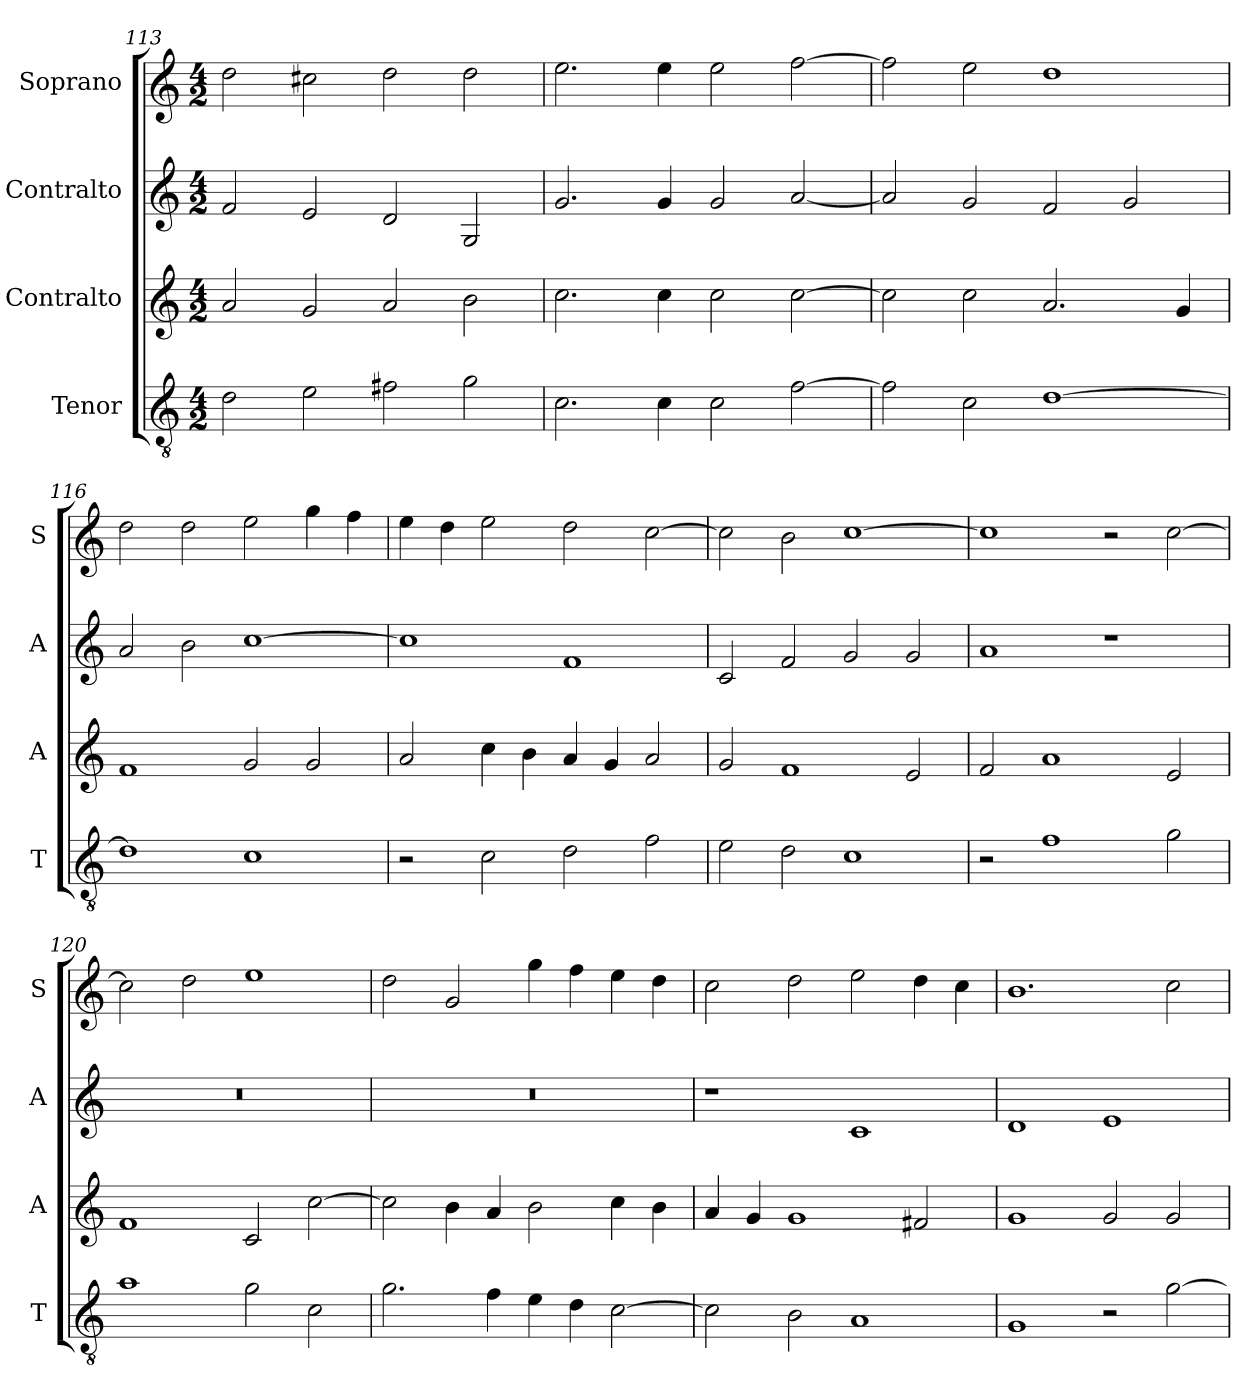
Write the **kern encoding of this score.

**kern	**kern	**kern	**kern
*part4	*part3	*part2	*part1
*staff4	*staff3	*staff2	*staff1
*I"Tenor	*I"Contralto	*I"Contralto	*I"Soprano
*I'T	*I'A	*I'A	*I'S
*clefGv2	*clefG2	*clefG2	*clefG2
*k[]	*k[]	*k[]	*k[]
*G:mix	*G:mix	*G:mix	*G:mix
*M4/2	*M4/2	*M4/2	*M4/2
=113	=113	=113	=113
2d	2a	2f	2dd
2e	2g	2e	2cc#X
2f#X	2a	2d	2dd
2g	2b	2G	2dd
=114	=114	=114	=114
2.c	2.cc	2.g	2.ee
4c	4cc	4g	4ee
2c	2cc	2g	2ee
[2f	[2cc	[2a	[2ff
=115	=115	=115	=115
2f]	2cc]	2a]	2ff]
2c	2cc	2g	2ee
[1d	2.a	2f	1dd
.	.	2g	.
.	4g	.	.
=116	=116	=116	=116
1d]	1f	2a	2dd
.	.	2b	2dd
1c	2g	[1cc	2ee
.	2g	.	4gg
.	.	.	4ff
=117	=117	=117	=117
2r	2a	1cc]	4ee
.	.	.	4dd
2c	4cc	.	2ee
.	4b	.	.
2d	4a	1f	2dd
.	4g	.	.
2f	2a	.	[2cc
=118	=118	=118	=118
2e	2g	2c	2cc]
2d	1f	2f	2b
1c	.	2g	[1cc
.	2e	2g	.
=119	=119	=119	=119
2r	2f	1a	1cc]
1f	1a	.	.
.	.	1r	2r
2g	2e	.	[2cc
=120	=120	=120	=120
1a	1f	0r	2cc]
.	.	.	2dd
2g	2c	.	1ee
2c	[2cc	.	.
=121	=121	=121	=121
2.g	2cc]	0r	2dd
.	4b	.	2g
4f	4a	.	.
4e	2b	.	4gg
4d	.	.	4ff
[2c	4cc	.	4ee
.	4b	.	4dd
=122	=122	=122	=122
2c]	4a	1r	2cc
.	4g	.	.
2B	1g	.	2dd
1A	.	1c	2ee
.	2f#X	.	4dd
.	.	.	4cc
=123	=123	=123	=123
1G	1g	1d	1.b
2r	2g	1e	.
[2g	2g	.	2cc
=	=	=	=
*-	*-	*-	*-
